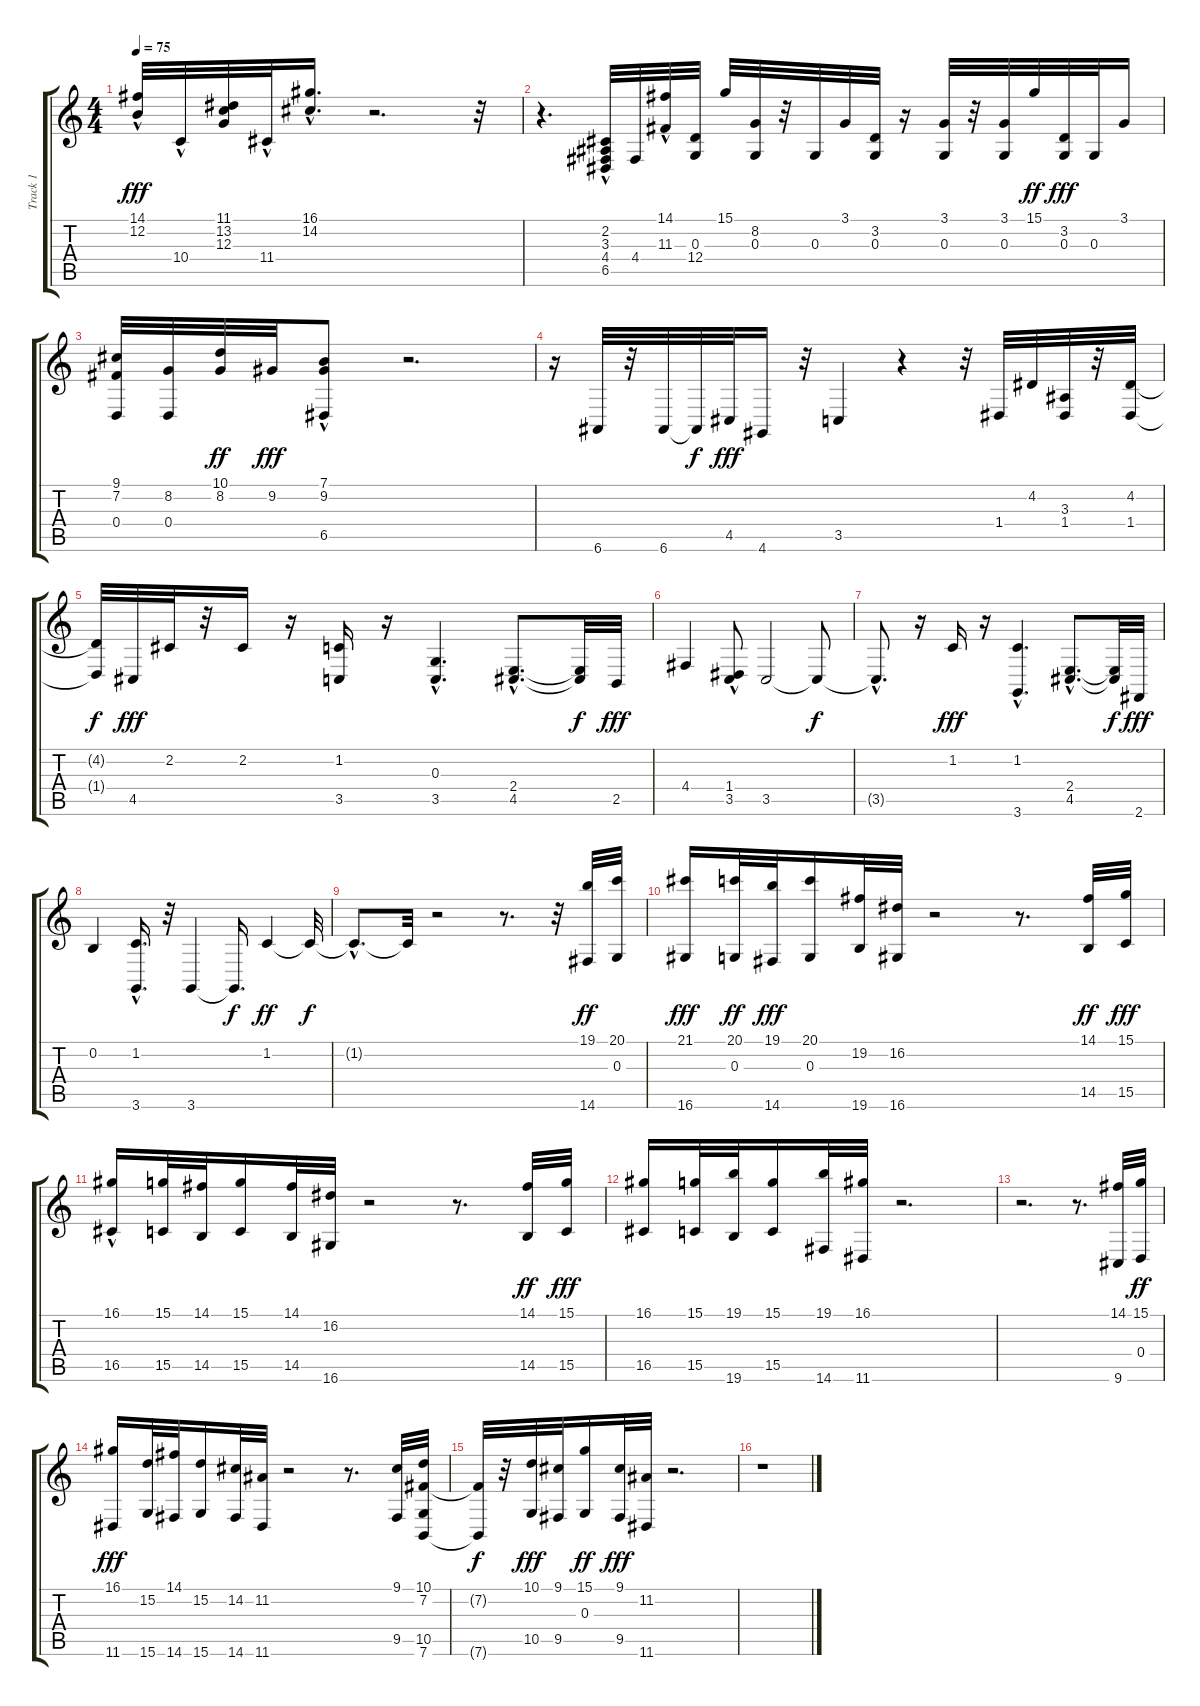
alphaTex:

\track ("Track 1" "Track 1") {instrument stringensemble1}
\staff {score tabs}
\tuning (E4 B3 G3 D3 A2 E2) {hide}
\ts (4 4)
\tempo 75
\clef g2
\ks c
(14.1{hac} 12.2{hac}).32{dy fff} 10.4{hac}.32 (11.1 13.2 12.3).32 11.4{hac}.32 (16.1{hac} 14.2{hac}).16{d} r.2{d} r.32 |
r.4{d} (2.2{hac} 3.3 4.4{hac} 6.5).32 4.4.32 (14.1{hac} 11.3).32 (0.3 12.4).32 15.1.32 (8.2 0.3).32 r.32 0.3.32 3.1.32 (3.2 0.3).32 r.16 (3.1 0.3).32 r.32 (3.1 0.3).32 15.1.32{dy ff} (3.2 0.3).32{dy fff} 0.3.32 3.1.16 |
(9.1 7.2 0.4).32 (8.2 0.4).32 (10.1 8.2).32{dy ff} 9.2.32{dy fff} (7.1{hac} 9.2 6.5).8 r.2{d} |
r.16 6.6.32 r.32 6.6.32 6.6{t}.32{dy f} 4.5.32{dy fff} 4.6.16 r.32 3.5.4 r.4 r.32 1.4.32 4.2.32 (3.3 1.4).32 r.32 (4.2 1.4).32 |
(4.2{t} 1.4{t}).32{dy f} 4.5.32{dy fff} 2.2.32 r.32 2.2.16 r.16 (1.2 3.5).16 r.16 (0.3{hac} 3.5).4{d} (2.4{hac} 4.5{hac}).8{d} (2.4{t} 4.5{t}).32{dy f} 2.5.32{dy fff} |
4.4.4 (1.4{hac} 3.5).8 3.5.2 3.5{t}.8{dy f} |
3.5{hac t}.8{d} r.16 1.2.16{dy fff} r.16 (1.2{hac} 3.6{hac}).4{d} (2.4{hac} 4.5{hac}).8{d} (2.4{t} 4.5{t}).32{dy f} 2.6.32{dy fff} |
0.2.4 (1.2{hac} 3.6).16{d} r.32 3.6.4 3.6{t}.16{d dy f} 1.2.4{dy ff} 1.2{t}.32{dy f} |
1.2{hac t}.8{d} 1.2{t}.32 r.2 r.8{d} r.32 (19.1 14.6).32{dy ff} (20.1 0.3).32 |
(21.1 16.6).16{dy fff} (20.1 0.3).32{dy ff} (19.1 14.6).32{dy fff} (20.1 0.3).16 (19.2 19.6).32 (16.2 16.6).32 r.2 r.8{d} (14.1 14.5).32{dy ff} (15.1 15.5).32{dy fff} |
(16.1 16.5{hac}).16 (15.1 15.5).32 (14.1 14.5).32 (15.1 15.5).16 (14.1 14.5).32 (16.2 16.6).32 r.2 r.8{d} (14.1 14.5).32{dy ff} (15.1 15.5).32{dy fff} |
(16.1 16.5).16 (15.1 15.5).32 (19.1 19.6).32 (15.1 15.5).16 (19.1 14.6).32 (16.1 11.6).32 r.2{d} |
r.2{d} r.8{d} (14.1 9.6).32 (15.1 0.4).32{dy ff} |
(16.1 11.6).16{dy fff} (15.2 15.6).32 (14.1 14.6).32 (15.2 15.6).16 (14.2 14.6).32 (11.2 11.6).32 r.2 r.8{d} (9.1 9.5).32 (10.1 7.2 10.5 7.6).32 |
(7.2{t} 7.6{t}).32{dy f} r.32 (10.1 10.5).32{dy fff} (9.1 9.5).32 (15.1 0.3).16{dy ff} (9.1 9.5).32{dy fff} (11.2 11.6).32 r.2{d} |
r.1
